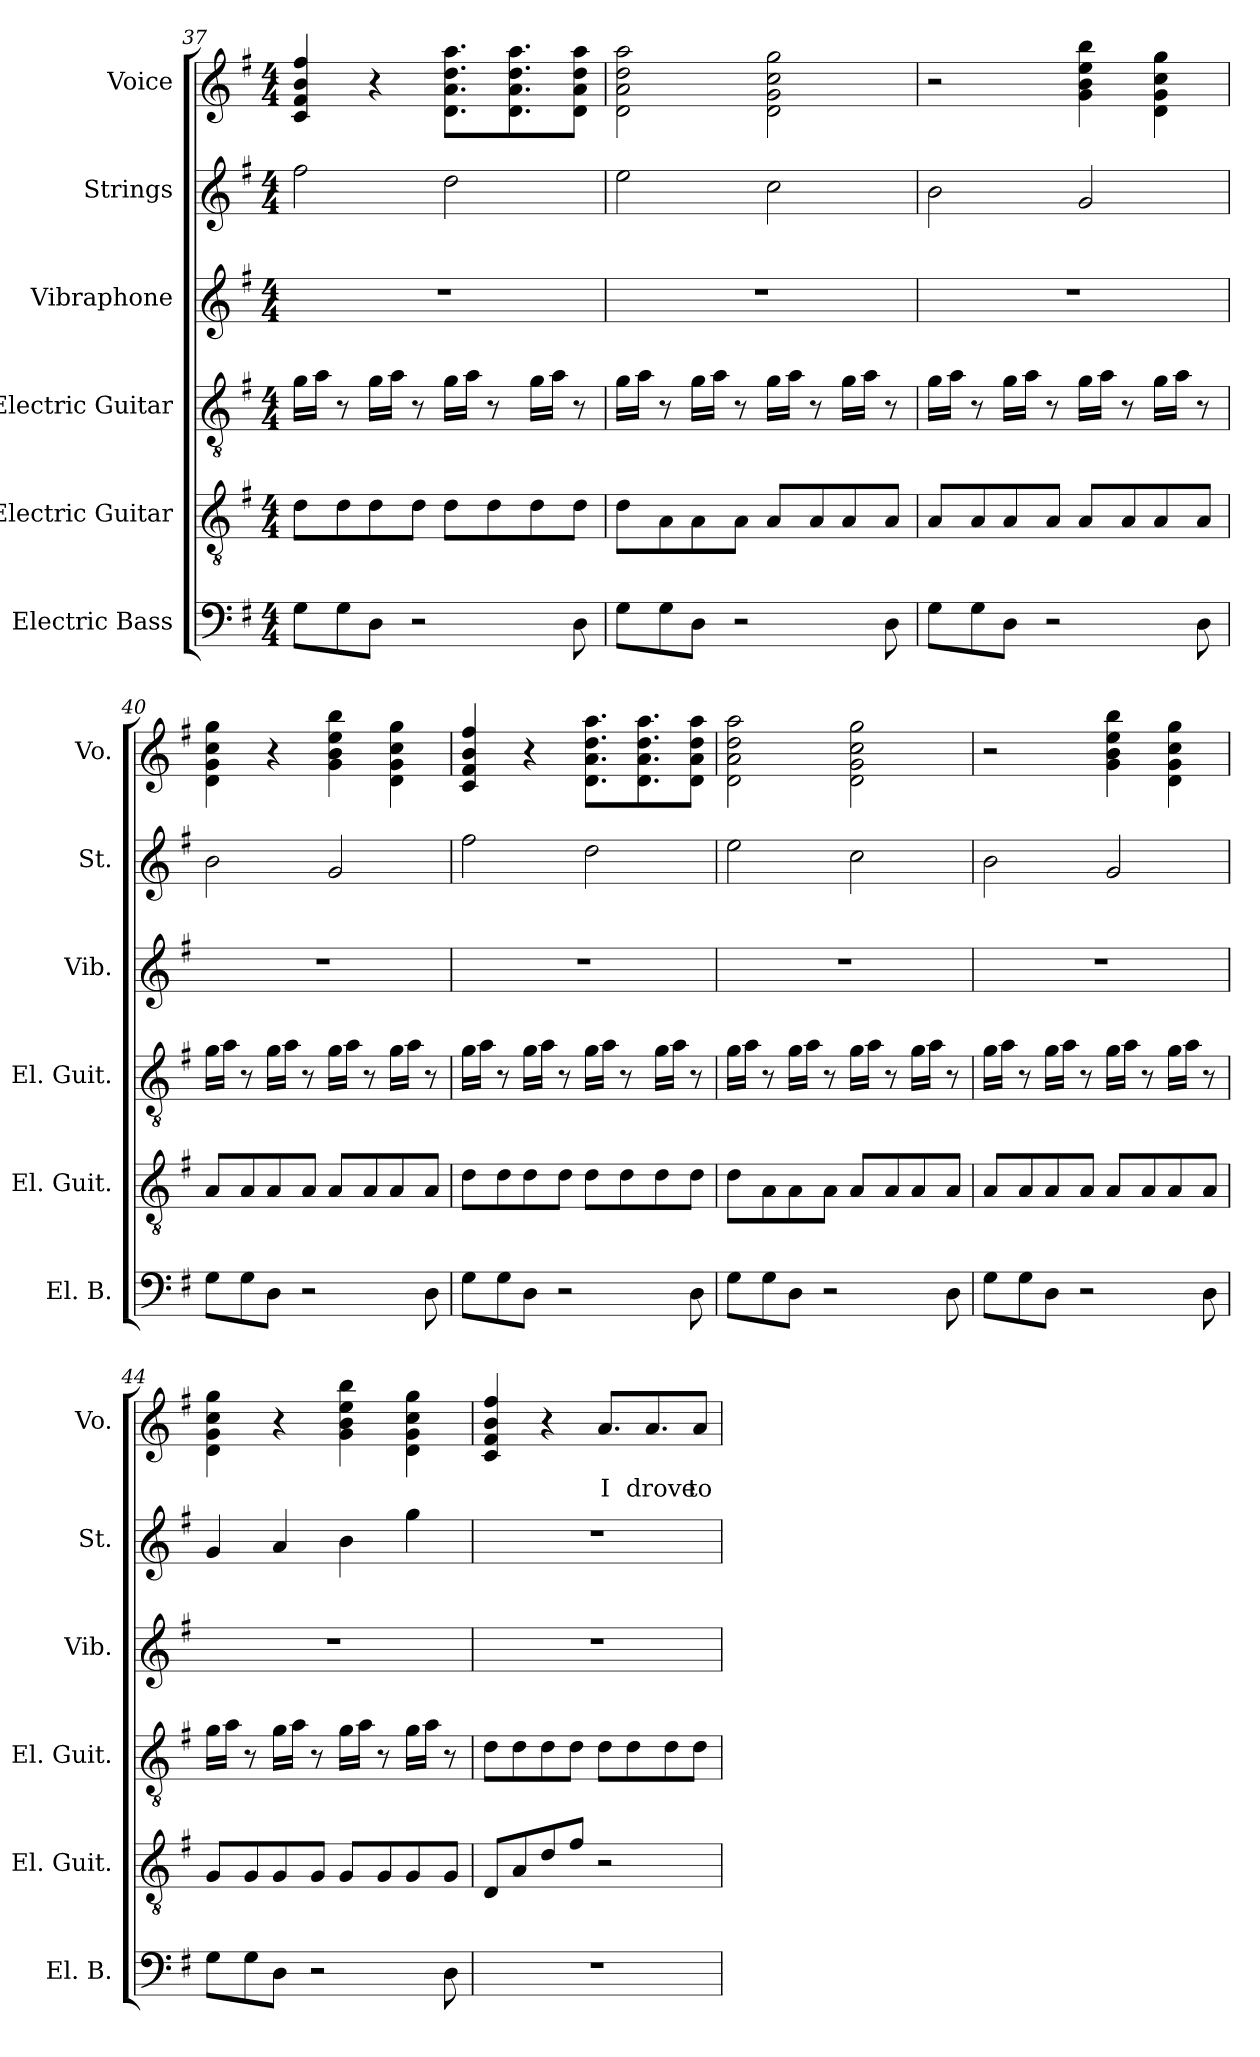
**kern	**kern	**kern	**kern	**kern	**kern	**text
*part6	*part5	*part4	*part3	*part2	*part1	*part1
*staff6	*staff5	*staff4	*staff3	*staff2	*staff1	*staff1
*I"Electric Bass	*I"Electric Guitar	*I"Electric Guitar	*I"Vibraphone	*I"Strings	*I"Voice	*
*I'El. B.	*I'El. Guit.	*I'El. Guit.	*I'Vib.	*I'St.	*I'Vo.	*
!!LO:PB:g=z
*clefF4	*clefGv2	*clefGv2	*clefG2	*clefG2	*clefG2	*
*k[f#]	*k[f#]	*k[f#]	*k[f#]	*k[f#]	*k[f#]	*
*M4/4	*M4/4	*M4/4	*M4/4	*M4/4	*M4/4	*
=37	=37	=37	=37	=37	=37	=37
8G\L	8d\L	16g\LL	1r	2ff#\	4c/ 4f#/ 4b/ 4ff#/	.
.	.	16a\JJ	.	.	.	.
8G\	8d\	8r	.	.	.	.
8D\J	8d\	16g\LL	.	.	4r	.
.	.	16a\JJ	.	.	.	.
2r	8d\J	8r	.	.	.	.
.	8d\L	16g\LL	.	2dd\	8.d\ 8.a\ 8.dd\ 8.aa\L	.
.	.	16a\JJ	.	.	.	.
.	8d\	8r	.	.	.	.
.	.	.	.	.	8.d\ 8.a\ 8.dd\ 8.aa\	.
.	8d\	16g\LL	.	.	.	.
.	.	16a\JJ	.	.	.	.
8D\	8d\J	8r	.	.	8d\ 8a\ 8dd\ 8aa\J	.
=38	=38	=38	=38	=38	=38	=38
8G\L	8d\L	16g\LL	1r	2ee\	2d\ 2a\ 2dd\ 2aa\	.
.	.	16a\JJ	.	.	.	.
8G\	8A\	8r	.	.	.	.
8D\J	8A\	16g\LL	.	.	.	.
.	.	16a\JJ	.	.	.	.
2r	8A\J	8r	.	.	.	.
.	8A/L	16g\LL	.	2cc\	2d\ 2g\ 2cc\ 2gg\	.
.	.	16a\JJ	.	.	.	.
.	8A/	8r	.	.	.	.
.	8A/	16g\LL	.	.	.	.
.	.	16a\JJ	.	.	.	.
8D\	8A/J	8r	.	.	.	.
=39	=39	=39	=39	=39	=39	=39
8G\L	8A/L	16g\LL	1r	2b\	2r	.
.	.	16a\JJ	.	.	.	.
8G\	8A/	8r	.	.	.	.
8D\J	8A/	16g\LL	.	.	.	.
.	.	16a\JJ	.	.	.	.
2r	8A/J	8r	.	.	.	.
.	8A/L	16g\LL	.	2g/	4g\ 4b\ 4ee\ 4bb\	.
.	.	16a\JJ	.	.	.	.
.	8A/	8r	.	.	.	.
.	8A/	16g\LL	.	.	4d\ 4g\ 4cc\ 4gg\	.
.	.	16a\JJ	.	.	.	.
8D\	8A/J	8r	.	.	.	.
!!LO:LB:g=z
=40	=40	=40	=40	=40	=40	=40
8G\L	8A/L	16g\LL	1r	2b\	4d\ 4g\ 4cc\ 4gg\	.
.	.	16a\JJ	.	.	.	.
8G\	8A/	8r	.	.	.	.
8D\J	8A/	16g\LL	.	.	4r	.
.	.	16a\JJ	.	.	.	.
2r	8A/J	8r	.	.	.	.
.	8A/L	16g\LL	.	2g/	4g\ 4b\ 4ee\ 4bb\	.
.	.	16a\JJ	.	.	.	.
.	8A/	8r	.	.	.	.
.	8A/	16g\LL	.	.	4d\ 4g\ 4cc\ 4gg\	.
.	.	16a\JJ	.	.	.	.
8D\	8A/J	8r	.	.	.	.
=41	=41	=41	=41	=41	=41	=41
8G\L	8d\L	16g\LL	1r	2ff#\	4c/ 4f#/ 4b/ 4ff#/	.
.	.	16a\JJ	.	.	.	.
8G\	8d\	8r	.	.	.	.
8D\J	8d\	16g\LL	.	.	4r	.
.	.	16a\JJ	.	.	.	.
2r	8d\J	8r	.	.	.	.
.	8d\L	16g\LL	.	2dd\	8.d\ 8.a\ 8.dd\ 8.aa\L	.
.	.	16a\JJ	.	.	.	.
.	8d\	8r	.	.	.	.
.	.	.	.	.	8.d\ 8.a\ 8.dd\ 8.aa\	.
.	8d\	16g\LL	.	.	.	.
.	.	16a\JJ	.	.	.	.
8D\	8d\J	8r	.	.	8d\ 8a\ 8dd\ 8aa\J	.
=42	=42	=42	=42	=42	=42	=42
8G\L	8d\L	16g\LL	1r	2ee\	2d\ 2a\ 2dd\ 2aa\	.
.	.	16a\JJ	.	.	.	.
8G\	8A\	8r	.	.	.	.
8D\J	8A\	16g\LL	.	.	.	.
.	.	16a\JJ	.	.	.	.
2r	8A\J	8r	.	.	.	.
.	8A/L	16g\LL	.	2cc\	2d\ 2g\ 2cc\ 2gg\	.
.	.	16a\JJ	.	.	.	.
.	8A/	8r	.	.	.	.
.	8A/	16g\LL	.	.	.	.
.	.	16a\JJ	.	.	.	.
8D\	8A/J	8r	.	.	.	.
!!LO:PB:g=z
=43	=43	=43	=43	=43	=43	=43
8G\L	8A/L	16g\LL	1r	2b\	2r	.
.	.	16a\JJ	.	.	.	.
8G\	8A/	8r	.	.	.	.
8D\J	8A/	16g\LL	.	.	.	.
.	.	16a\JJ	.	.	.	.
2r	8A/J	8r	.	.	.	.
.	8A/L	16g\LL	.	2g/	4g\ 4b\ 4ee\ 4bb\	.
.	.	16a\JJ	.	.	.	.
.	8A/	8r	.	.	.	.
.	8A/	16g\LL	.	.	4d\ 4g\ 4cc\ 4gg\	.
.	.	16a\JJ	.	.	.	.
8D\	8A/J	8r	.	.	.	.
=44	=44	=44	=44	=44	=44	=44
8G\L	8G/L	16g\LL	1r	4g/	4d\ 4g\ 4cc\ 4gg\	.
.	.	16a\JJ	.	.	.	.
8G\	8G/	8r	.	.	.	.
8D\J	8G/	16g\LL	.	4a/	4r	.
.	.	16a\JJ	.	.	.	.
2r	8G/J	8r	.	.	.	.
.	8G/L	16g\LL	.	4b\	4g\ 4b\ 4ee\ 4bb\	.
.	.	16a\JJ	.	.	.	.
.	8G/	8r	.	.	.	.
.	8G/	16g\LL	.	4gg\	4d\ 4g\ 4cc\ 4gg\	.
.	.	16a\JJ	.	.	.	.
8D\	8G/J	8r	.	.	.	.
=45	=45	=45	=45	=45	=45	=45
1r	8D/L	8d\L	1r	1r	4c/ 4f#/ 4b/ 4ff#/	.
.	8A/	8d\	.	.	.	.
.	8d/	8d\	.	.	4r	.
.	8f#/J	8d\J	.	.	.	.
.	2r	8d\L	.	.	8.a/L	I
.	.	8d\	.	.	.	.
.	.	.	.	.	8.a/	drove
.	.	8d\	.	.	.	.
.	.	8d\J	.	.	8a/J	to
=	=	=	=	=	=	=
*-	*-	*-	*-	*-	*-	*-
